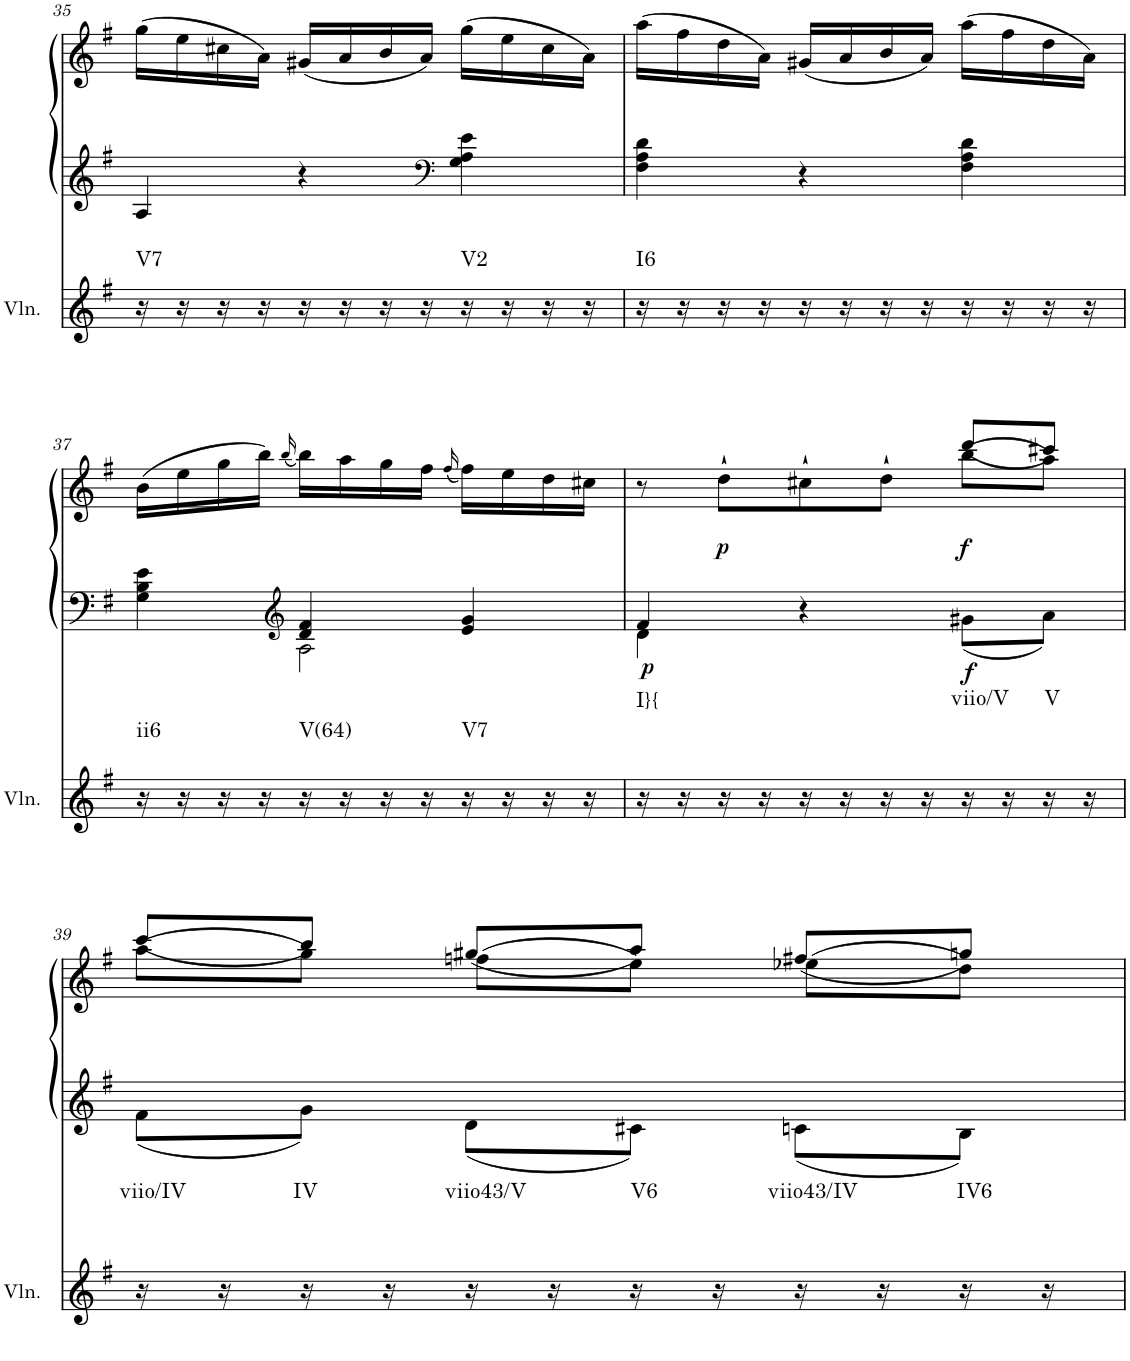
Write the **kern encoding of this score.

**kern	**harte	**kern	**kern	**dynam
*part2	*part2	*part1	*part1	*part1
*staff3	*	*staff2	*staff1	*staff1/2
*I"Violin	*	*I"Klavier linke Hand	*	*
*I'Vln.	*	*	*	*
!!LO:PB:g=z
*clefG2	*	*clefG2	*clefG2	*
*k[f#]	*	*k[f#]	*k[f#]	*
*M3/4	*	*M3/4	*M3/4	*
=35	=35	=35	=35	=35
!	!LO:H:kt=V7	!	!	!
16r	N	4A/	(16gg\LL	.
16r	.	.	16ee\	.
16r	.	.	16cc#X\	.
16r	.	.	16a\JJ)	.
16r	.	4r	(16g#X/LL	.
16r	.	.	16a/	.
16r	.	.	16b/	.
16r	.	.	16a/JJ)	.
*	*	*clefF4	*	*
!	!LO:H:kt=V2	!	!	!
16r	N	4G\ 4A\ 4e\	(16gg\LL	.
16r	.	.	16ee\	.
16r	.	.	16cc#\	.
16r	.	.	16a\JJ)	.
=36	=36	=36	=36	=36
!	!LO:H:kt=I6	!	!	!
16r	N	4F#\ 4A\ 4d\	(16aa\LL	.
16r	.	.	16ff#\	.
16r	.	.	16dd\	.
16r	.	.	16a\JJ)	.
16r	.	4r	(16g#X/LL	.
16r	.	.	16a/	.
16r	.	.	16b/	.
16r	.	.	16a/JJ)	.
16r	.	4F#\ 4A\ 4d\	(16aa\LL	.
16r	.	.	16ff#\	.
16r	.	.	16dd\	.
16r	.	.	16a\JJ)	.
!!LO:LB:g=z
=37	=37	=37	=37	=37
*	*	*^	*	*
!	!LO:H:kt=ii6	!	!	!	!
16r	N	4ryy	4G\ 4B\ 4e\	(16b\LL	.
16r	.	.	.	16ee\	.
16r	.	.	.	16gg\	.
16r	.	.	.	16bb\JJ)	.
*	*	*clefG2	*	*	*
.	.	.	.	(16qbb/	.
!	!LO:H:kt=V(64)	!	!	!	!
16r	N	4d/ 4f#/	2A\	16bb\LL)	.
16r	.	.	.	16aa\	.
16r	.	.	.	16gg\	.
16r	.	.	.	16ff#\JJ	.
.	.	.	.	(16qff#/	.
!	!LO:H:kt=V7	!	!	!	!
16r	N	4e/ 4g/	.	16ff#\LL)	.
16r	.	.	.	16ee\	.
16r	.	.	.	16dd\	.
16r	.	.	.	16cc#X\JJ	.
=38	=38	=38	=38	=38	=38
*	*	*	*	*^	*
!	!LO:H:kt=I}{	!	!	!	!	!LO:DY:b=2
16r	N	4f#/	4d\	8r	2ryy	p
16r	.	.	.	.	.	.
!	!	!	!	!	!	!LO:DY:b
16r	.	.	.	8dd`\L	.	p
16r	.	.	.	.	.	.
16r	.	4r	4ryy	8cc#X`\	.	.
16r	.	.	.	.	.	.
16r	.	.	.	8dd`\J	.	.
16r	.	.	.	.	.	.
!	!	!	!	!	!	!LO:DY:b=2
!	!LO:H:kt=viio/V	!	!	!	!	!LO:DY:n=1:b
16r	N	4ryy	8g#X\L	(8bb\L	(8ddd/L	f f
16r	.	.	.	.	.	.
!	!LO:H:kt=V	!	!	!	!	!
16r	N	.	8a\J	8aa\J)	8ccc#X/J)	.
16r	.	.	.	.	.	.
!!LO:LB:g=z	!!
=39	=39	=39	=39	=39	=39	=39
!	!LO:H:kt=viio/IV	!	!	!	!	!
16r	N	4ryy	8f#\L	(8aa\L	(8ccc/L	.
16r	.	.	.	.	.	.
!	!LO:H:kt=IV	!	!	!	!	!
16r	N	.	8g\J	8gg\J)	8bb/J)	.
16r	.	.	.	.	.	.
!	!LO:H:kt=viio43/V	!	!	!	!	!
16r	N	4ryy	8d\L	(8ffn\L	(8gg#X/L	.
16r	.	.	.	.	.	.
!	!LO:H:kt=V6	!	!	!	!	!
16r	N	.	8c#X\J	8ee\J)	8aa/J)	.
16r	.	.	.	.	.	.
!	!LO:H:kt=viio43/IV	!	!	!	!	!
16r	N	4ryy	8cn\L	(8ee-X\L	(8ff#X/L	.
16r	.	.	.	.	.	.
!	!LO:H:kt=IV6	!	!	!	!	!
16r	N	.	8B\J	8dd\J)	8ggn/J)	.
16r	.	.	.	.	.	.
*	*	*v	*v	*	*	*
*	*	*	*v	*v	*
=	=	=	=	=
*-	*-	*-	*-	*-
